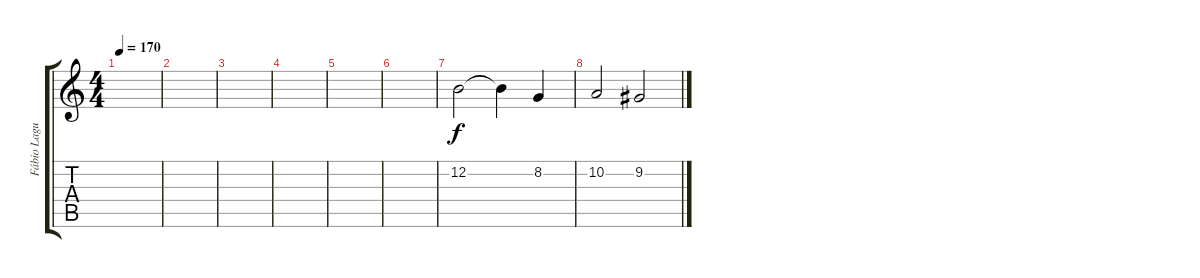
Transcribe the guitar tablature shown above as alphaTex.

\track ("Fábio Laguna" "Fábio Lagu") {instrument stringensemble1}
\staff {score tabs}
\tuning (E4 B3 G3 D3 A2 E2) {hide}
\ts (4 4)
\tempo 170
\clef g2
\ks c
|
|
|
|
|
|
12.2.2 12.2{t}.4 8.2.4 |
10.2.2 9.2.2
